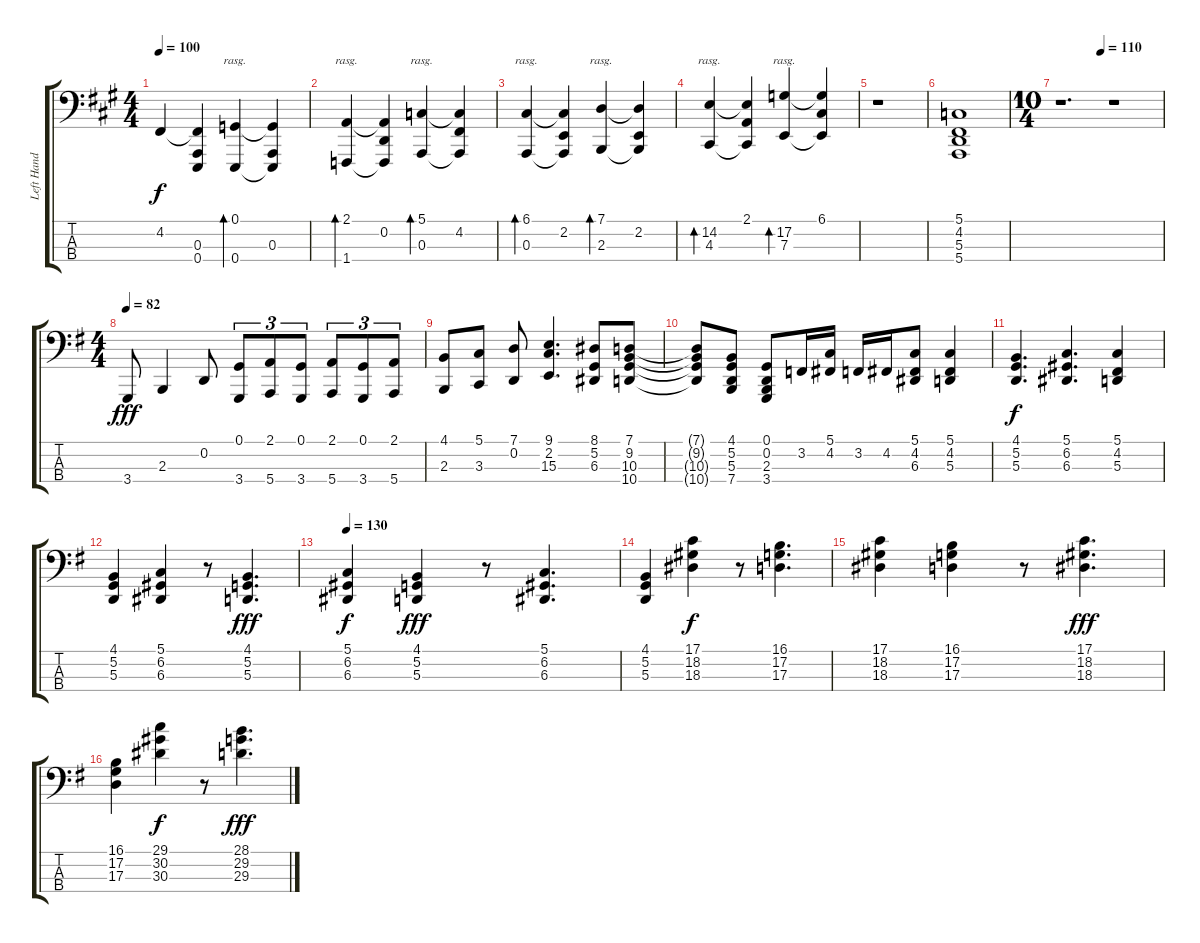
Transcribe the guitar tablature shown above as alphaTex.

\track ("Left Hand" "Left Hand") {instrument acousticgrandpiano}
\staff {score tabs}
\tuning (G2 D2 A1 E1) {hide}
\ts (4 4)
\tempo 100
\clef f4
\ks a
4.2.4{dy f} (4.2{t} 0.3 0.4).4 (0.1 0.4).4{bd 240 rasg ii} (0.1{t} 0.3 0.4{t}).4 |
(2.1 1.4).4{bd 240 rasg ii} (2.1{t} 0.2 1.4{t}).4 (5.1 0.3).4{bd 240 rasg ii} (5.1{t} 4.2 0.3{t}).4 |
(6.1 0.3).4{bd 240 rasg ii} (6.1{t} 2.2 0.3{t}).4 (7.1 2.3).4{bd 240 rasg ii} (7.1{t} 2.2 2.3{t}).4 |
(14.2 4.3).4{bd 240 rasg ii} (2.1 14.2{t} 4.3{t}).4 (17.2 7.3).4{bd 240 rasg ii} (6.1 17.2{t} 7.3{t}).4 |
r.1 |
(5.1 4.2 5.3 5.4).1 |
\ts (10 4)
\tempo (110 0.4)
r.1{d} r.1 |
\ts (4 4)
\tempo 82
\ks g
3.4.8{dy fff} 2.3.4 0.2.8 (0.1 3.4).8{tu (3 2)} (2.1 5.4).8{tu (3 2)} (0.1 3.4).8{tu (3 2)} (2.1 5.4).8{tu (3 2)} (0.1 3.4).8{tu (3 2)} (2.1 5.4).8{tu (3 2)} |
(4.1 2.3).8 (5.1 3.3).8 (7.1 0.2).8 (9.1 2.2 15.3).4{d} (8.1 5.2 6.3).8 (7.1 9.2 10.3 10.4).8 |
(7.1{t} 9.2{t} 10.3{t} 10.4{t}).8 (4.1 5.2 5.3 7.4).8 (0.1 0.2 2.3 3.4).8 3.2.16 (5.1 4.2).16 3.2.16 4.2.16 (5.1 4.2 6.3).8 (5.1 4.2 5.3).4 |
(4.1 5.2 5.3).4{d dy f} (5.1 6.2 6.3).4{d} (5.1 4.2 5.3).4 |
(4.1 5.2 5.3).4 (5.1 6.2 6.3).4 r.8 (4.1 5.2 5.3).4{d dy fff} |
\tempo 130
(5.1 6.2 6.3).4{dy f} (4.1 5.2 5.3).4{dy fff} r.8 (5.1 6.2 6.3).4{d} |
(4.1 5.2 5.3).4 (17.1 18.2 18.3).4{dy f} r.8 (16.1 17.2 17.3).4{d} |
(17.1 18.2 18.3).4 (16.1 17.2 17.3).4 r.8 (17.1 18.2 18.3).4{d dy fff} |
(16.1 17.2 17.3).4 (29.1 30.2 30.3).4{dy f} r.8 (28.1 29.2 29.3).4{d dy fff}
